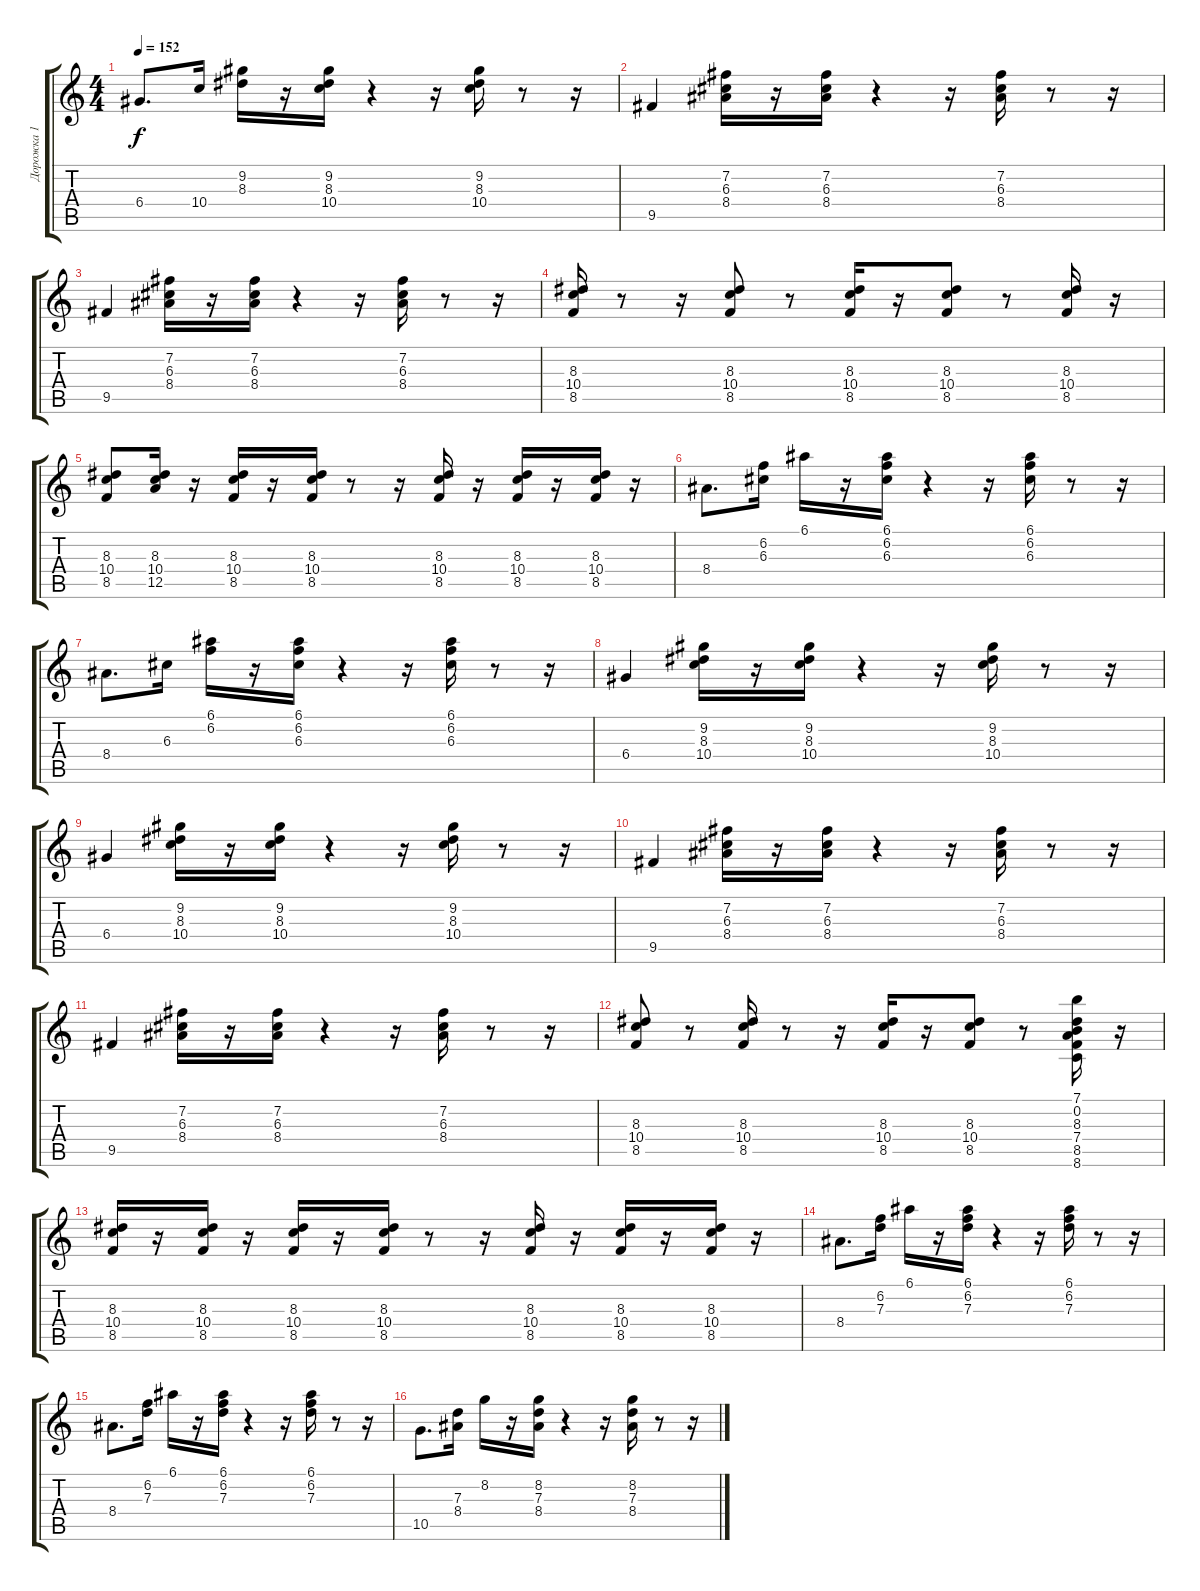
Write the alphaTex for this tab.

\track ("Дорожка 1" "Дорожка 1") {instrument electricguitarclean}
\staff {score tabs}
\tuning (E4 B3 G3 D3 A2 E2) {hide}
\ts (4 4)
\tempo 152
\clef g2
\ks c
6.4.8{d dy f} 10.4.16 (9.2 8.3).16 r.16 (9.2 8.3 10.4).16 r.4 r.16 (9.2 8.3 10.4).16 r.8 r.16 |
9.5.4 (7.2 6.3 8.4).16 r.16 (7.2 6.3 8.4).16 r.4 r.16 (7.2 6.3 8.4).16 r.8 r.16 |
9.5.4 (7.2 6.3 8.4).16 r.16 (7.2 6.3 8.4).16 r.4 r.16 (7.2 6.3 8.4).16 r.8 r.16 |
(8.3 10.4 8.5).16 r.8 r.16 (8.3 10.4 8.5).8 r.8 (8.3 10.4 8.5).16 r.16 (8.3 10.4 8.5).8 r.8 (8.3 10.4 8.5).16 r.16 |
(8.3 10.4 8.5).8 (8.3 10.4 12.5).16 r.16 (8.3 10.4 8.5).16 r.16 (8.3 10.4 8.5).16 r.8 r.16 (8.3 10.4 8.5).16 r.16 (8.3 10.4 8.5).16 r.16 (8.3 10.4 8.5).16 r.16 |
8.4.8{d} (6.2 6.3).16 6.1.16 r.16 (6.1 6.2 6.3).16 r.4 r.16 (6.1 6.2 6.3).16 r.8 r.16 |
8.4.8{d} 6.3.16 (6.1 6.2).16 r.16 (6.1 6.2 6.3).16 r.4 r.16 (6.1 6.2 6.3).16 r.8 r.16 |
6.4.4 (9.2 8.3 10.4).16 r.16 (9.2 8.3 10.4).16 r.4 r.16 (9.2 8.3 10.4).16 r.8 r.16 |
6.4.4 (9.2 8.3 10.4).16 r.16 (9.2 8.3 10.4).16 r.4 r.16 (9.2 8.3 10.4).16 r.8 r.16 |
9.5.4 (7.2 6.3 8.4).16 r.16 (7.2 6.3 8.4).16 r.4 r.16 (7.2 6.3 8.4).16 r.8 r.16 |
9.5.4 (7.2 6.3 8.4).16 r.16 (7.2 6.3 8.4).16 r.4 r.16 (7.2 6.3 8.4).16 r.8 r.16 |
(8.3 10.4 8.5).8 r.8 (8.3 10.4 8.5).16 r.8 r.16 (8.3 10.4 8.5).16 r.16 (8.3 10.4 8.5).8 r.8 (7.1 0.2 8.3 7.4 8.5 8.6).16 r.16 |
(8.3 10.4 8.5).16 r.16 (8.3 10.4 8.5).16 r.16 (8.3 10.4 8.5).16 r.16 (8.3 10.4 8.5).16 r.8 r.16 (8.3 10.4 8.5).16 r.16 (8.3 10.4 8.5).16 r.16 (8.3 10.4 8.5).16 r.16 |
8.4.8{d} (6.2 7.3).16 6.1.16 r.16 (6.1 6.2 7.3).16 r.4 r.16 (6.1 6.2 7.3).16 r.8 r.16 |
8.4.8{d} (6.2 7.3).16 6.1.16 r.16 (6.1 6.2 7.3).16 r.4 r.16 (6.1 6.2 7.3).16 r.8 r.16 |
10.5.8{d} (7.3 8.4).16 8.2.16 r.16 (8.2 7.3 8.4).16 r.4 r.16 (8.2 7.3 8.4).16 r.8 r.16
